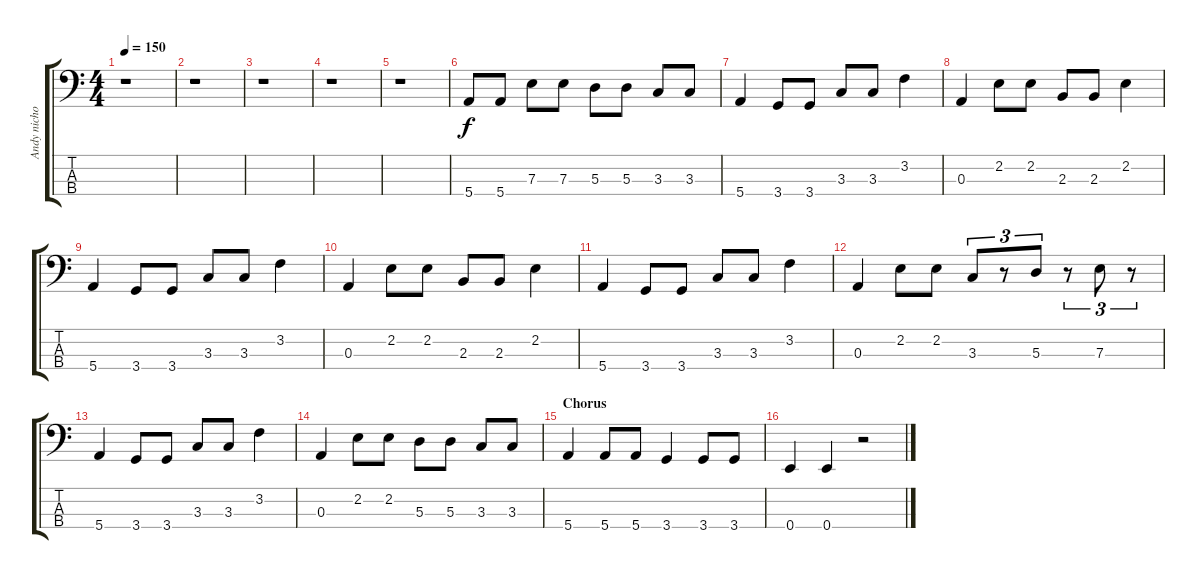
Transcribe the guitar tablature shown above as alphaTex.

\track ("Andy nicholson" "Andy nicho") {instrument electricbasspick}
\staff {score tabs}
\tuning (G2 D2 A1 E1) {hide}
\ts (4 4)
\tempo 150
\clef f4
\ks c
r.1{dy f} |
r.1 |
r.1 |
r.1 |
r.1 |
5.4.8 5.4.8 7.3.8 7.3.8 5.3.8 5.3.8 3.3.8 3.3.8 |
5.4.4 3.4.8 3.4.8 3.3.8 3.3.8 3.2.4 |
0.3.4 2.2.8 2.2.8 2.3.8 2.3.8 2.2.4 |
5.4.4 3.4.8 3.4.8 3.3.8 3.3.8 3.2.4 |
0.3.4 2.2.8 2.2.8 2.3.8 2.3.8 2.2.4 |
5.4.4 3.4.8 3.4.8 3.3.8 3.3.8 3.2.4 |
0.3.4 2.2.8 2.2.8 3.3.8{tu (3 2)} r.8{tu (3 2)} 5.3.8{tu (3 2)} r.8{tu (3 2)} 7.3.8{tu (3 2)} r.8{tu (3 2)} |
5.4.4 3.4.8 3.4.8 3.3.8 3.3.8 3.2.4 |
0.3.4 2.2.8 2.2.8 5.3.8 5.3.8 3.3.8 3.3.8 |
\section ("" "Chorus")
5.4.4 5.4.8 5.4.8 3.4.4 3.4.8 3.4.8 |
0.4.4 0.4.4 r.2
